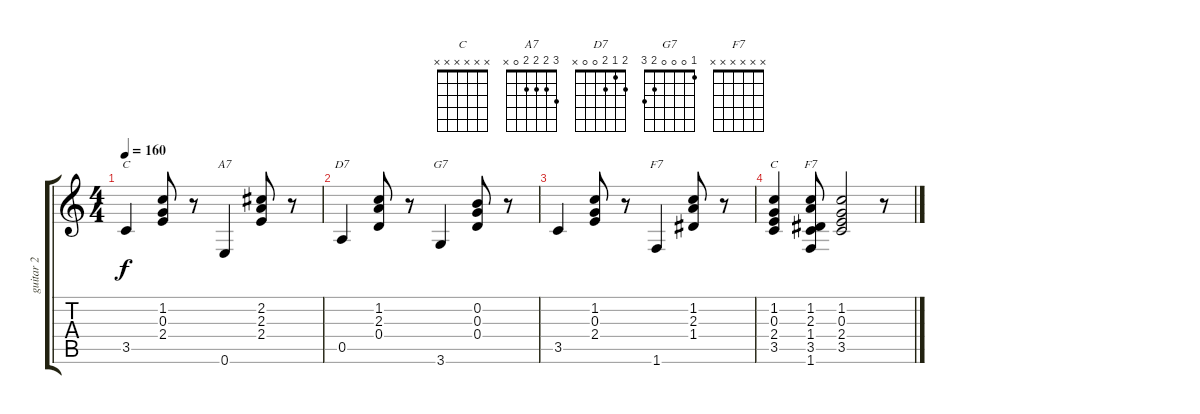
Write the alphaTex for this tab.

\track ("guitar 2" "guitar 2") {instrument acousticguitarnylon}
\staff {score tabs}
\tuning (E4 B3 G3 D3 A2 E2) {hide}
\chord ("C" 0 1 0 2 3 x)
\chord ("A7" 3 2 2 2 0 x)
\chord ("D7" 2 1 2 0 0 x)
\chord ("G7" 1 0 0 0 2 3)
\chord ("F7" 1 1 2 1 3 1)
\chord ("C" x x x x x x) {firstfret 0}
\chord ("F7" x x x x x x) {firstfret 0}
\ts (4 4)
\tempo 160
\clef g2
\ks c
3.5.4{ch "C" dy f} (1.2 0.3 2.4).8 r.8 0.6.4{ch "A7"} (2.2 2.3 2.4).8 r.8 |
0.5.4{ch "D7"} (1.2 2.3 0.4).8 r.8 3.6.4{ch "G7"} (0.2 0.3 0.4).8 r.8 |
3.5.4 (1.2 0.3 2.4).8 r.8 1.6.4{ch "F7"} (1.2 2.3 1.4).8 r.8 |
(1.2 0.3 2.4 3.5).4{ch "C"} (1.2 2.3 1.4 3.5 1.6).8{ch "F7"} (1.2 0.3 2.4 3.5).2 r.8
